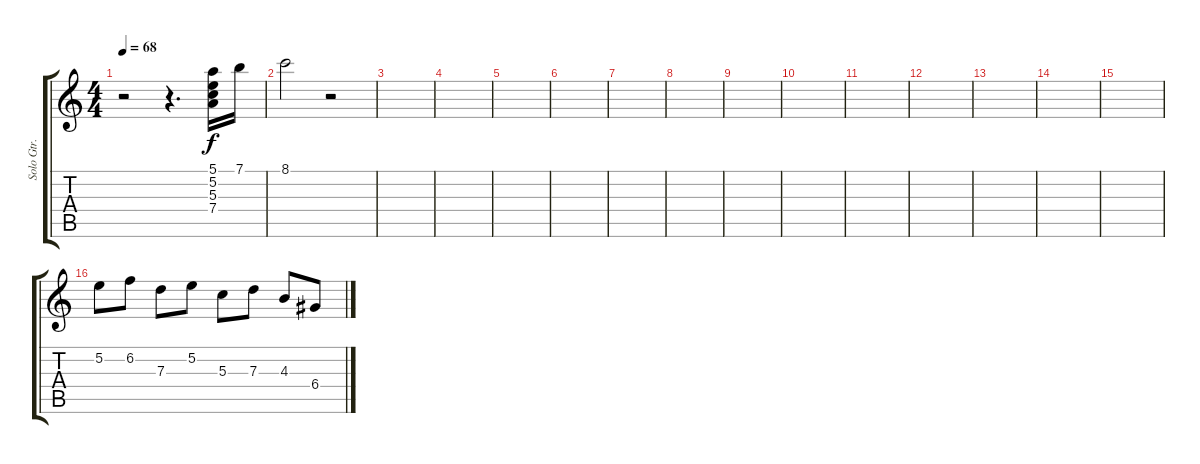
\track ("Solo Gtr." "Solo Gtr.") {instrument acousticguitarnylon}
\staff {score tabs}
\tuning (E4 B3 G3 D3 A2 E2) {hide}
\ts (4 4)
\tempo 68
\clef g2
\ks c
r.2{dy f} r.4{d} (5.1 5.2 5.3 7.4).16 7.1.16 |
8.1.2 r.2 |
|
|
|
|
|
|
|
|
|
|
|
|
|
5.2.8 6.2.8 7.3.8 5.2.8 5.3.8 7.3.8 4.3.8 6.4.8
